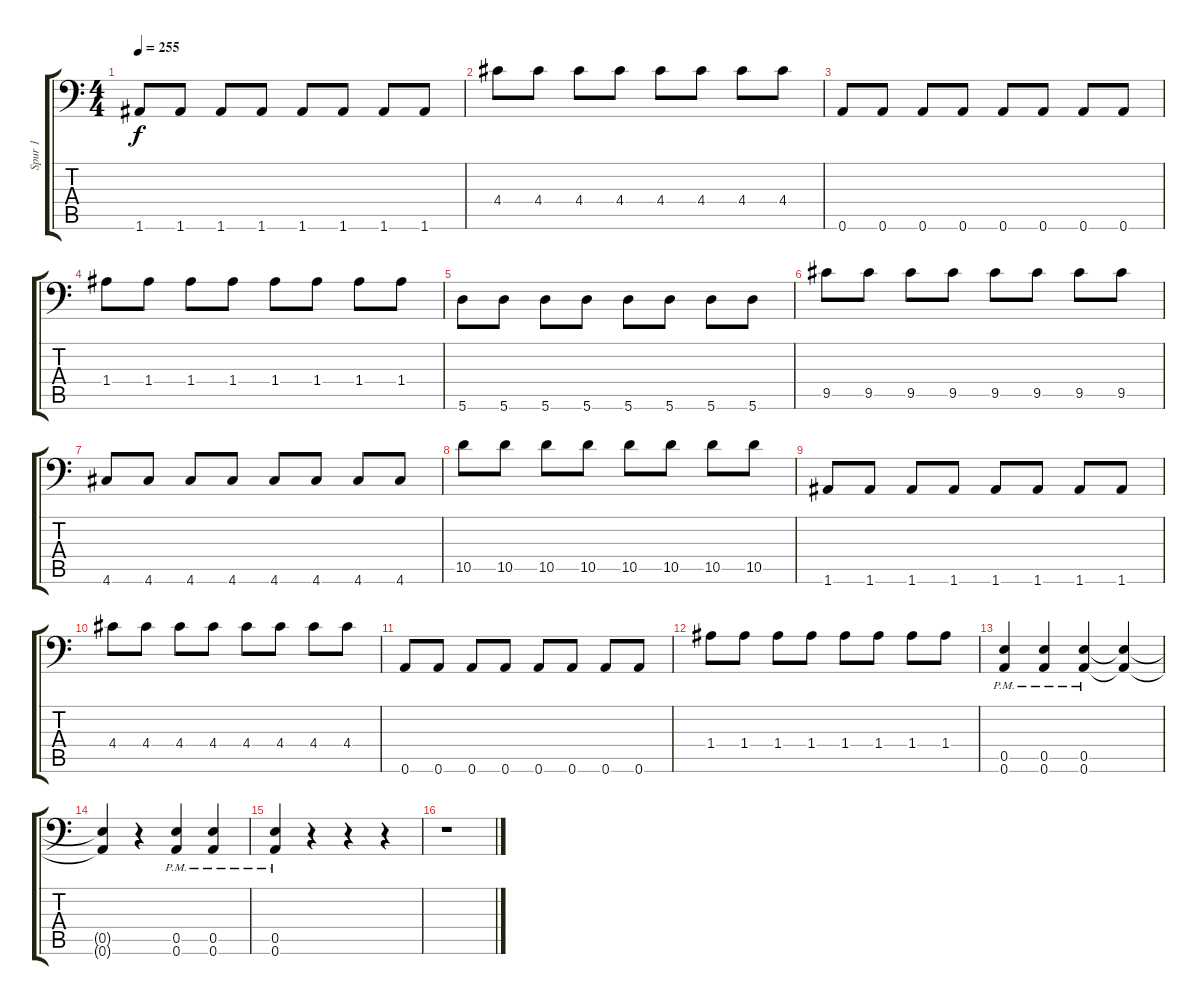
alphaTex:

\track ("Spur 1" "Spur 1") {instrument distortionguitar}
\staff {score tabs}
\tuning (B3 Gb3 D3 A2 E2 A1) {hide}
\ts (4 4)
\tempo 255
\clef f4
\ks c
1.6.8{dy f} 1.6.8 1.6.8 1.6.8 1.6.8 1.6.8 1.6.8 1.6.8 |
4.4.8 4.4.8 4.4.8 4.4.8 4.4.8 4.4.8 4.4.8 4.4.8 |
0.6.8 0.6.8 0.6.8 0.6.8 0.6.8 0.6.8 0.6.8 0.6.8 |
1.4.8 1.4.8 1.4.8 1.4.8 1.4.8 1.4.8 1.4.8 1.4.8 |
5.6.8 5.6.8 5.6.8 5.6.8 5.6.8 5.6.8 5.6.8 5.6.8 |
9.5.8 9.5.8 9.5.8 9.5.8 9.5.8 9.5.8 9.5.8 9.5.8 |
4.6.8 4.6.8 4.6.8 4.6.8 4.6.8 4.6.8 4.6.8 4.6.8 |
10.5.8 10.5.8 10.5.8 10.5.8 10.5.8 10.5.8 10.5.8 10.5.8 |
1.6.8 1.6.8 1.6.8 1.6.8 1.6.8 1.6.8 1.6.8 1.6.8 |
4.4.8 4.4.8 4.4.8 4.4.8 4.4.8 4.4.8 4.4.8 4.4.8 |
0.6.8 0.6.8 0.6.8 0.6.8 0.6.8 0.6.8 0.6.8 0.6.8 |
1.4.8 1.4.8 1.4.8 1.4.8 1.4.8 1.4.8 1.4.8 1.4.8 |
(0.5{pm} 0.6{pm}).4 (0.5{pm} 0.6{pm}).4 (0.5{pm} 0.6{pm}).4 (0.5{t} 0.6{t}).4 |
(0.5{t} 0.6{t}).4 r.4 (0.5{pm} 0.6{pm}).4 (0.5{pm} 0.6{pm}).4 |
(0.5{pm} 0.6{pm}).4 r.4 r.4 r.4 |
r.1
